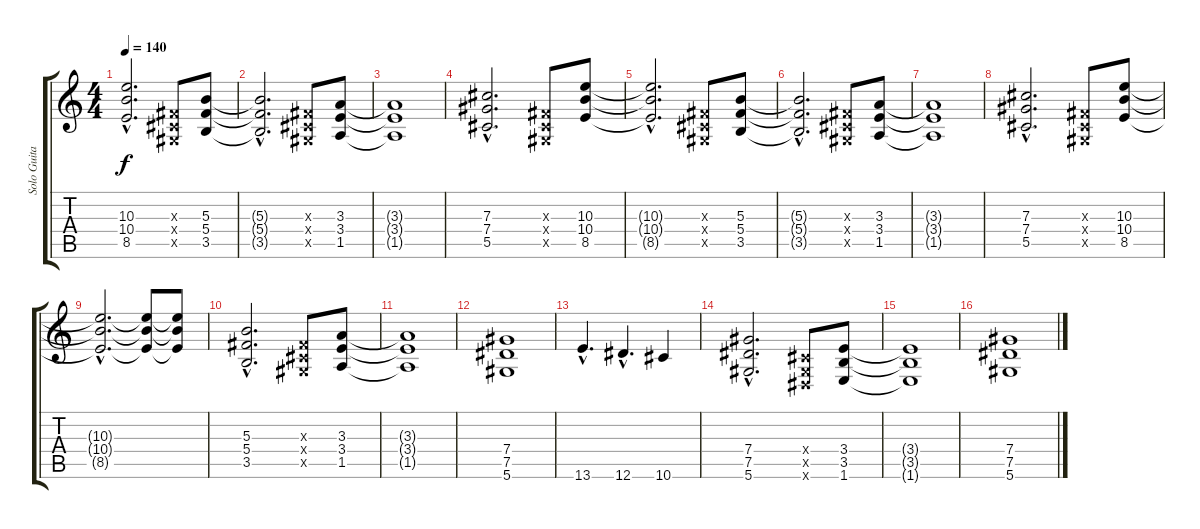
\track ("Solo Guitar" "Solo Guita") {instrument distortionguitar}
\staff {score tabs}
\tuning (Eb4 Bb3 Gb3 Db3 Ab2 Eb2) {hide}
\ts (4 4)
\tempo 140
\clef g2
\ks c
(10.3{hac t} 10.4{hac t} 8.5{hac t}).2{d dy f} (0.3{x} 0.4{x} 0.5{x}).8 (5.3 5.4 3.5).8 |
(5.3{hac t} 5.4{hac t} 3.5{hac t}).2{d} (0.3{x} 0.4{x} 0.5{x}).8 (3.3 3.4 1.5).8 |
(3.3{t} 3.4{t} 1.5{t}).1 |
(7.3{hac} 7.4{hac} 5.5{hac}).2{d} (0.3{x} 0.4{x} 0.5{x}).8 (10.3 10.4 8.5).8 |
(10.3{hac t} 10.4{hac t} 8.5{hac t}).2{d} (0.3{x} 0.4{x} 0.5{x}).8 (5.3 5.4 3.5).8 |
(5.3{hac t} 5.4{hac t} 3.5{hac t}).2{d} (0.3{x} 0.4{x} 0.5{x}).8 (3.3 3.4 1.5).8 |
(3.3{t} 3.4{t} 1.5{t}).1 |
(7.3{hac} 7.4{hac} 5.5{hac}).2{d} (0.3{x} 0.4{x} 0.5{x}).8 (10.3 10.4 8.5).8 |
(10.3{hac t} 10.4{hac t} 8.5{hac t}).2{d} (10.3{t} 10.4{t} 8.5{t}).8 (10.3{t} 10.4{t} 8.5{t}).8 |
(5.3{hac} 5.4{hac} 3.5{hac}).2{d} (0.3{x} 0.4{x} 0.5{x}).8 (3.3 3.4 1.5).8 |
(3.3{t} 3.4{t} 1.5{t}).1 |
(7.4 7.5 5.6).1 |
13.6{hac}.4{d} 12.6{hac}.4{d} 10.6.4 |
(7.4{hac} 7.5{hac} 5.6{hac}).2{d} (0.4{x} 0.5{x} 0.6{x}).8 (3.4 3.5 1.6).8 |
(3.4{t} 3.5{t} 1.6{t}).1 |
(7.4 7.5 5.6).1
